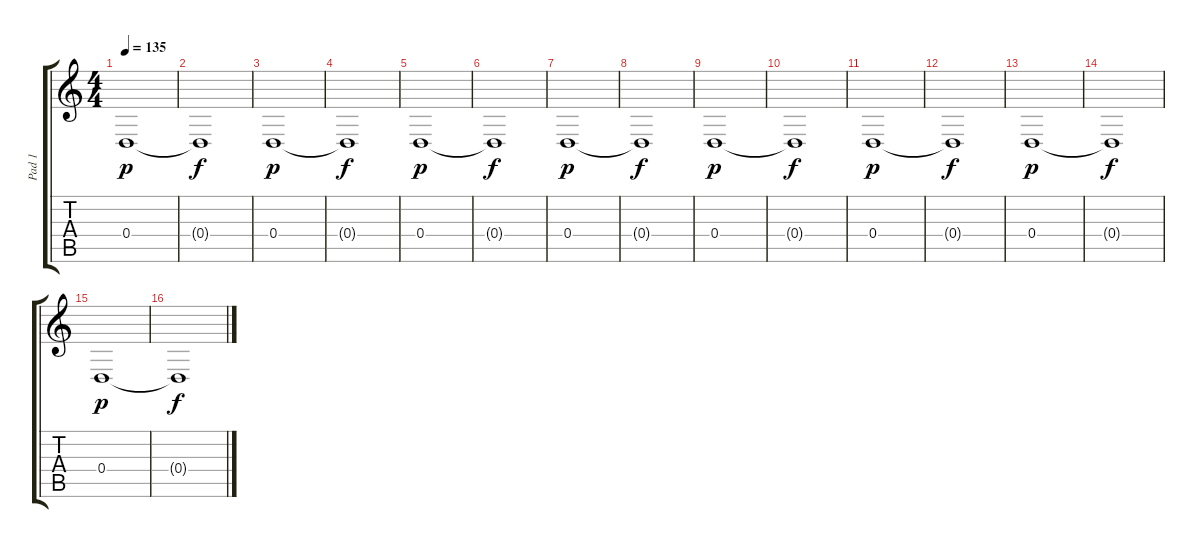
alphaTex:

\track ("Pad 1" "Pad 1") {instrument pad7halo}
\staff {score tabs}
\tuning (E4 B3 G3 D3 A2 E2) {hide}
\ts (4 4)
\tempo 135
\clef g2
\ks c
0.4.1{dy p volume 1} |
0.4{t}.1{dy f} |
0.4.1{dy p volume 1} |
0.4{t}.1{dy f} |
0.4.1{dy p volume 1} |
0.4{t}.1{dy f} |
0.4.1{dy p volume 1} |
0.4{t}.1{dy f} |
0.4.1{dy p volume 1} |
0.4{t}.1{dy f} |
0.4.1{dy p volume 1} |
0.4{t}.1{dy f} |
0.4.1{dy p volume 1} |
0.4{t}.1{dy f} |
0.4.1{dy p volume 1} |
0.4{t}.1{dy f}
